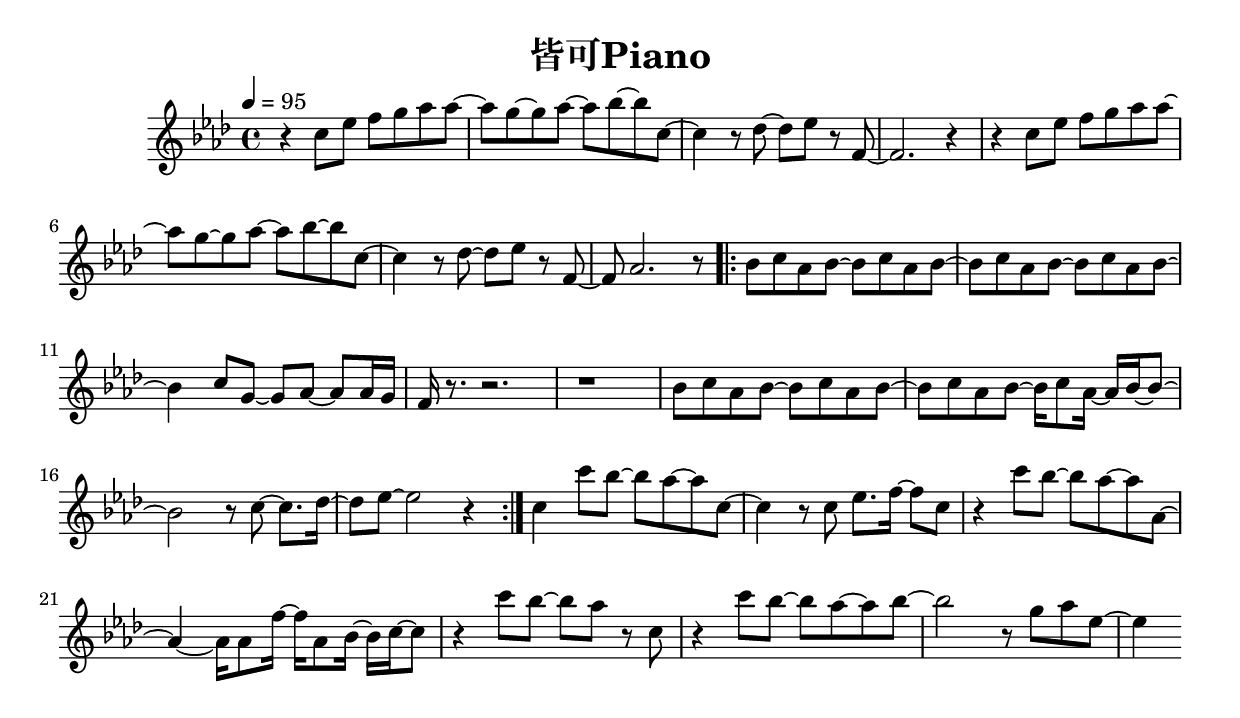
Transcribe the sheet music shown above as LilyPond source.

\header {
  title = "皆可Piano"
  composer = ""
}

\score { <<
  \relative aes' { \key aes\major \tempo 4 = 95 \time 4/4

  r4 c8 ees f g aes aes~ | aes g~ g aes~ aes bes~ bes c,~ |
  c4 r8 des~ des ees r f,~ | f2. r4 |
  r4 c'8 ees f g aes aes~ | aes g~ g aes~ aes bes~ bes c,~ |
  c4 r8 des~ des ees r f,~ | f aes2. r8 |

  \repeat volta 2 {
  bes c aes bes~ bes c aes bes~ | bes c aes bes~ bes c aes bes~ |
  bes4 c8 g~ g aes~ aes aes16 g | f r8. r2. | r1 |
  bes8 c aes bes~ bes c aes bes~ | bes c aes bes~ bes16 c8 aes16~ aes16 bes~ bes8~ |
  bes2 r8 c8~ c8. des16~ | des8 ees~ ees2 r4 |
  }

c4 c'8 bes~ bes aes~ aes c,~ | c4 r8 c ees8. f16~ f8 c |
r4 c'8 bes~ bes aes~ aes aes,~ | aes4~ aes16 aes8 f'16~ f aes,8 bes16~ bes c~ c8 |
r4 c'8 bes~ bes aes r c, | r4 c'8 bes~ bes aes~ aes bes~ |
bes2 r8 g aes ees~ | ees4


   
    
  }





>>
  \layout {}
  \midi {}
}